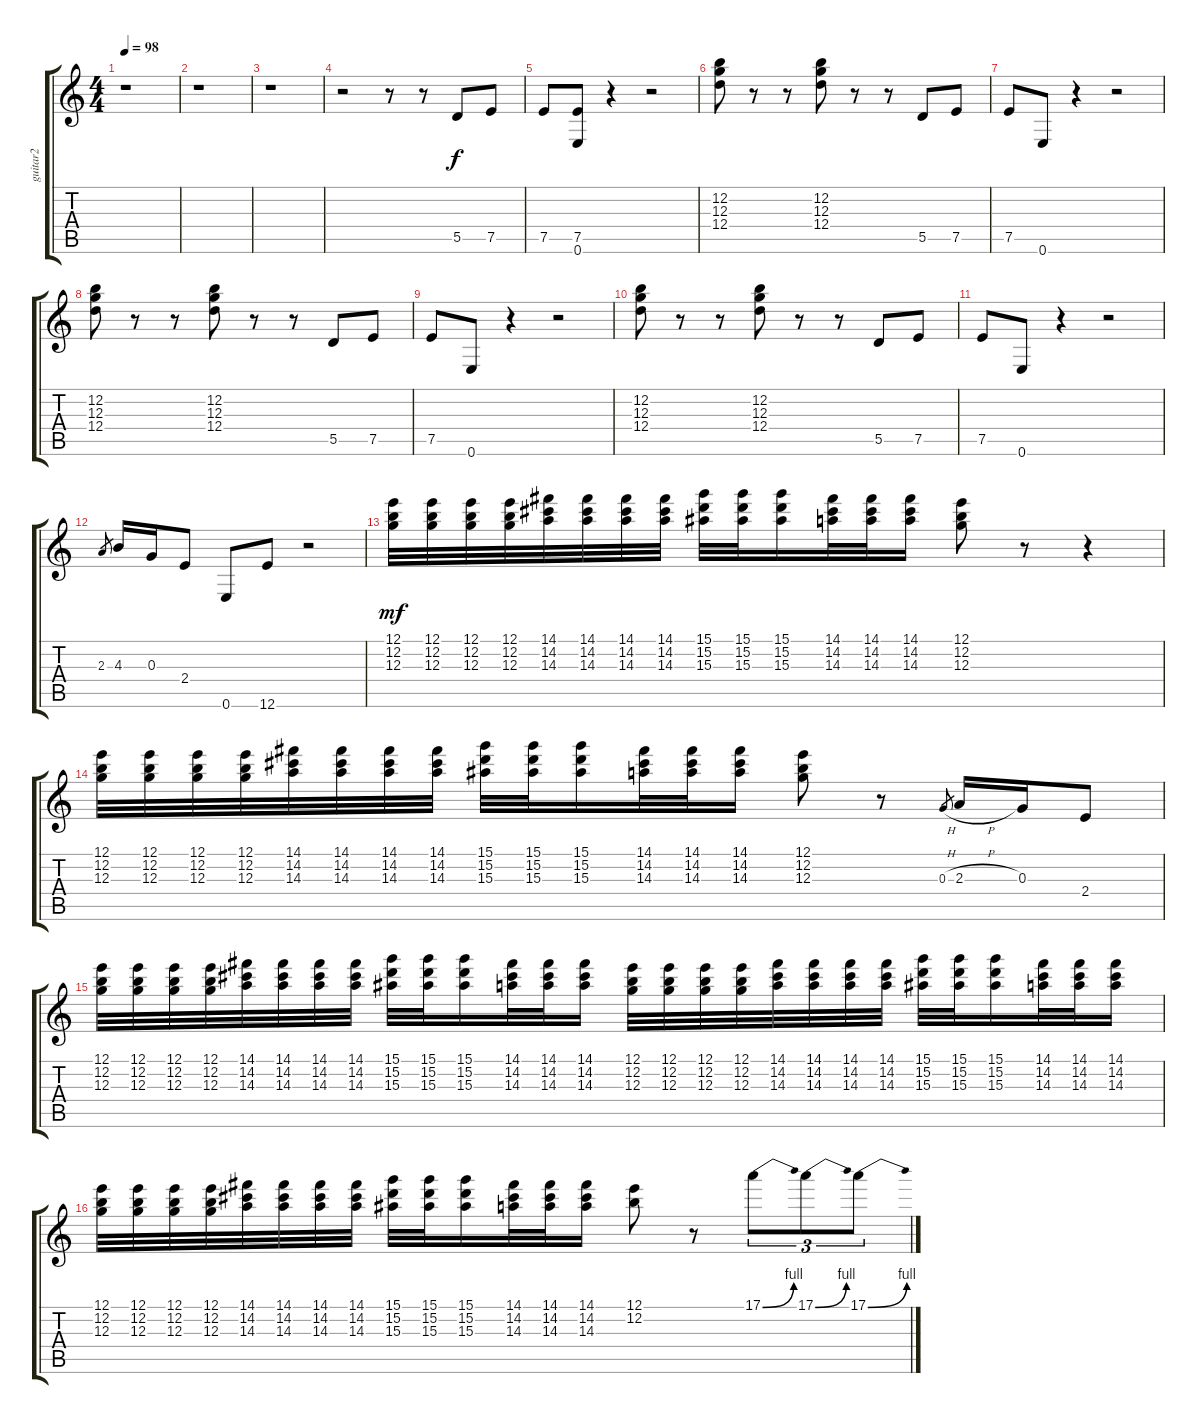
\track ("guitar2" "guitar2") {instrument electricguitarclean}
\staff {score tabs}
\tuning (E4 B3 G3 D3 A2 E2) {hide}
\ts (4 4)
\tempo 98
\clef g2
\ks c
r.1{dy f} |
r.1 |
r.1 |
r.2 r.8 r.8 5.5.8 7.5.8 |
7.5.8 (7.5 0.6).8 r.4 r.2 |
(12.2 12.3 12.4).8 r.8 r.8 (12.2 12.3 12.4).8 r.8 r.8 5.5.8 7.5.8 |
7.5.8 0.6.8 r.4 r.2 |
(12.2 12.3 12.4).8 r.8 r.8 (12.2 12.3 12.4).8 r.8 r.8 5.5.8 7.5.8 |
7.5.8 0.6.8 r.4 r.2 |
(12.2 12.3 12.4).8{volume 14} r.8 r.8 (12.2 12.3 12.4).8 r.8 r.8 5.5.8 7.5.8 |
7.5.8 0.6.8 r.4 r.2 |
2.3.8{gr} 4.3.16 0.3.16 2.4.8 0.6.8 12.6.8 r.2 |
(12.1 12.2 12.3).32{dy mf} (12.1 12.2 12.3).32 (12.1 12.2 12.3).32 (12.1 12.2 12.3).32 (14.1 14.2 14.3).32 (14.1 14.2 14.3).32 (14.1 14.2 14.3).32 (14.1 14.2 14.3).32 (15.1 15.2 15.3).32 (15.1 15.2 15.3).32 (15.1 15.2 15.3).16 (14.1 14.2 14.3).32 (14.1 14.2 14.3).32 (14.1 14.2 14.3).16 (12.1 12.2 12.3).8 r.8 r.4 |
(12.1 12.2 12.3).32 (12.1 12.2 12.3).32 (12.1 12.2 12.3).32 (12.1 12.2 12.3).32 (14.1 14.2 14.3).32 (14.1 14.2 14.3).32 (14.1 14.2 14.3).32 (14.1 14.2 14.3).32 (15.1 15.2 15.3).32 (15.1 15.2 15.3).32 (15.1 15.2 15.3).16 (14.1 14.2 14.3).32 (14.1 14.2 14.3).32 (14.1 14.2 14.3).16 (12.1 12.2 12.3).8 r.8 0.3{h}.8{gr} 2.3{h}.16 0.3.16 2.4.8 |
(12.1 12.2 12.3).32 (12.1 12.2 12.3).32 (12.1 12.2 12.3).32 (12.1 12.2 12.3).32 (14.1 14.2 14.3).32 (14.1 14.2 14.3).32 (14.1 14.2 14.3).32 (14.1 14.2 14.3).32 (15.1 15.2 15.3).32 (15.1 15.2 15.3).32 (15.1 15.2 15.3).16 (14.1 14.2 14.3).32 (14.1 14.2 14.3).32 (14.1 14.2 14.3).16 (12.1 12.2 12.3).32 (12.1 12.2 12.3).32 (12.1 12.2 12.3).32 (12.1 12.2 12.3).32 (14.1 14.2 14.3).32 (14.1 14.2 14.3).32 (14.1 14.2 14.3).32 (14.1 14.2 14.3).32 (15.1 15.2 15.3).32 (15.1 15.2 15.3).32 (15.1 15.2 15.3).16 (14.1 14.2 14.3).32 (14.1 14.2 14.3).32 (14.1 14.2 14.3).16 |
(12.1 12.2 12.3).32 (12.1 12.2 12.3).32 (12.1 12.2 12.3).32 (12.1 12.2 12.3).32 (14.1 14.2 14.3).32 (14.1 14.2 14.3).32 (14.1 14.2 14.3).32 (14.1 14.2 14.3).32 (15.1 15.2 15.3).32 (15.1 15.2 15.3).32 (15.1 15.2 15.3).16 (14.1 14.2 14.3).32 (14.1 14.2 14.3).32 (14.1 14.2 14.3).16 (12.1 12.2).8 r.8 17.1{be (bend 0 0 60 4)}.8{tu (3 2)} 17.1{be (bend 0 0 60 4)}.8{tu (3 2)} 17.1{be (bend 0 0 60 4)}.8{tu (3 2)}
